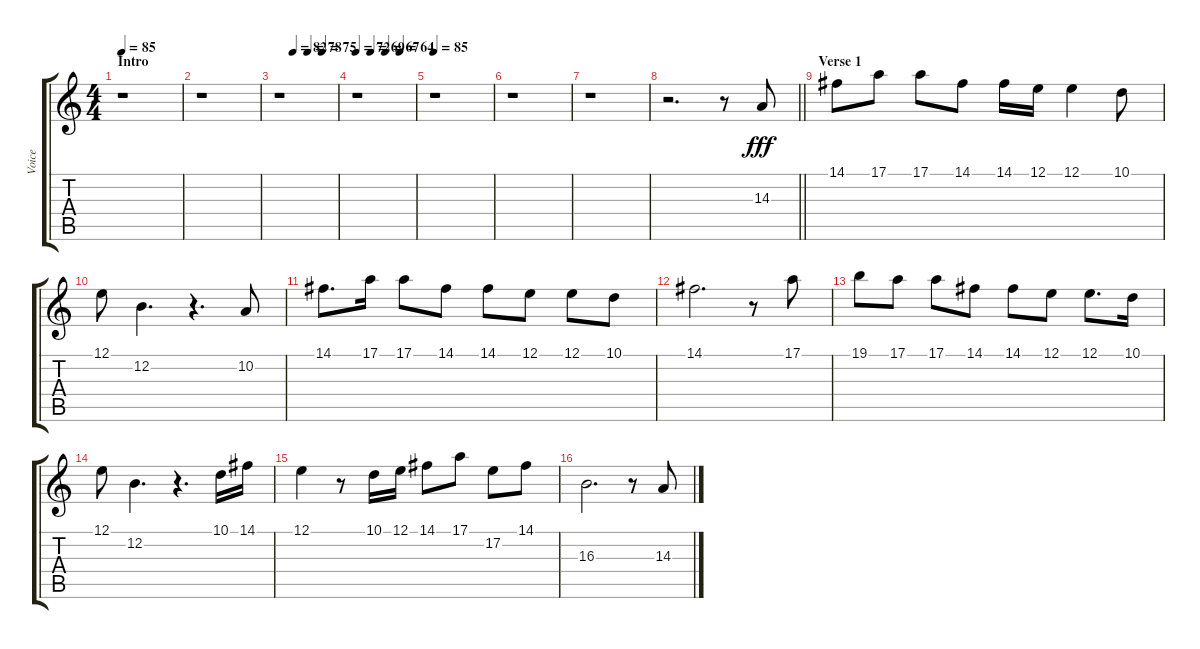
\track ("Voice" "Voice") {instrument recorder}
\staff {score tabs}
\tuning (E4 B3 G3 D3 A2 E2) {hide}
\ts (4 4)
\section ("" "Intro")
\tempo 85
\clef g2
\ks c
r.1{dy fff instrument recorder} |
r.1 |
\tempo (82 0.25)
\tempo (78 0.5)
\tempo (75 0.75)
r.1 |
\tempo 72
\tempo (69 0.25)
\tempo (67 0.5)
\tempo (64 0.75)
r.1 |
\tempo 85
r.1 |
r.1 |
r.1 |
\barLineRight lightlight
r.2{d} r.8 14.3.8 |
\section ("" "Verse 1")
14.1.8 17.1.8 17.1.8 14.1.8 14.1.16 12.1.16 12.1.4 10.1.8 |
12.1.8 12.2.4{d} r.4{d} 10.2.8 |
14.1.8{d} 17.1.16 17.1.8 14.1.8 14.1.8 12.1.8 12.1.8 10.1.8 |
14.1.2{d} r.8 17.1.8 |
19.1.8 17.1.8 17.1.8 14.1.8 14.1.8 12.1.8 12.1.8{d} 10.1.16 |
12.1.8 12.2.4{d} r.4{d} 10.1.16 14.1.16 |
12.1.4 r.8 10.1.16 12.1.16 14.1.8 17.1.8 17.2.8 14.1.8 |
16.3.2{d} r.8 14.3.8
